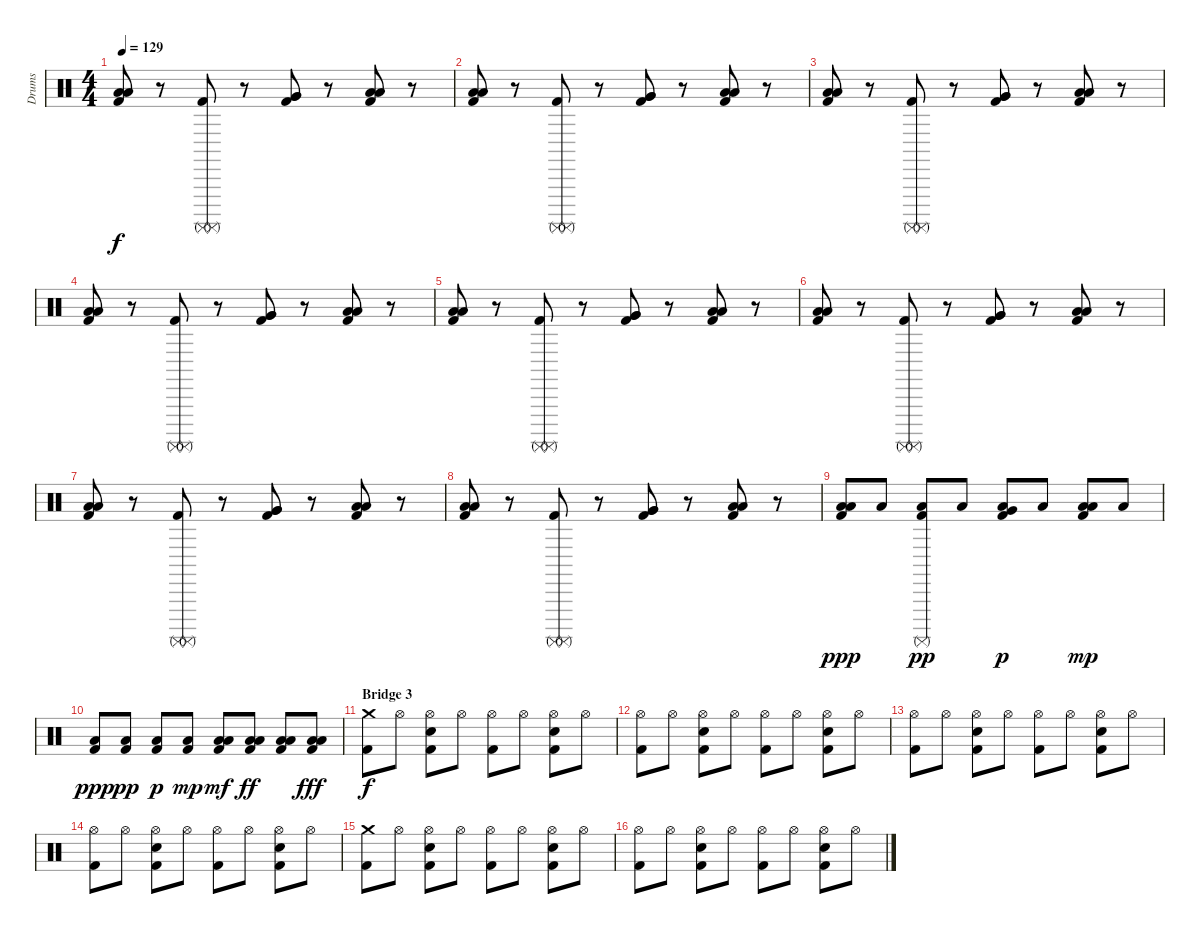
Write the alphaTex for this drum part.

\track ("Drums" "Drums") {instrument percussion}
\staff {score}
\articulation defaults
\ts (4 4)
\tempo 129
\clef neutral
\ks c
("Low Floor Tom (hit)" "Low Floor Tom (hit)" "Kick (hit) 2").8{dy f} r.8 ("Surdo (mute)" "Surdo (mute)" "Kick (hit) 2").8 r.8 ("Very Low Tom (hit)" "Very Low Tom (hit)" "Kick (hit) 2").8 r.8 ("Low Tom (hit)" "Low Tom (hit)" "Kick (hit) 2").8 r.8 |
("Low Floor Tom (hit)" "Low Floor Tom (hit)" "Kick (hit) 2").8 r.8 ("Surdo (mute)" "Surdo (mute)" "Kick (hit) 2").8 r.8 ("Very Low Tom (hit)" "Very Low Tom (hit)" "Kick (hit) 2").8 r.8 ("Low Tom (hit)" "Low Tom (hit)" "Kick (hit) 2").8 r.8 |
("Low Floor Tom (hit)" "Low Floor Tom (hit)" "Kick (hit) 2").8 r.8 ("Surdo (mute)" "Surdo (mute)" "Kick (hit) 2").8 r.8 ("Very Low Tom (hit)" "Very Low Tom (hit)" "Kick (hit) 2").8 r.8 ("Low Tom (hit)" "Low Tom (hit)" "Kick (hit) 2").8 r.8 |
("Low Floor Tom (hit)" "Low Floor Tom (hit)" "Kick (hit) 2").8 r.8 ("Surdo (mute)" "Surdo (mute)" "Kick (hit) 2").8 r.8 ("Very Low Tom (hit)" "Very Low Tom (hit)" "Kick (hit) 2").8 r.8 ("Low Tom (hit)" "Low Tom (hit)" "Kick (hit) 2").8 r.8 |
("Low Floor Tom (hit)" "Low Floor Tom (hit)" "Kick (hit) 2").8 r.8 ("Surdo (mute)" "Surdo (mute)" "Kick (hit) 2").8 r.8 ("Very Low Tom (hit)" "Very Low Tom (hit)" "Kick (hit) 2").8 r.8 ("Low Tom (hit)" "Low Tom (hit)" "Kick (hit) 2").8 r.8 |
("Low Floor Tom (hit)" "Low Floor Tom (hit)" "Kick (hit) 2").8 r.8 ("Surdo (mute)" "Surdo (mute)" "Kick (hit) 2").8 r.8 ("Very Low Tom (hit)" "Very Low Tom (hit)" "Kick (hit) 2").8 r.8 ("Low Tom (hit)" "Low Tom (hit)" "Kick (hit) 2").8 r.8 |
("Low Floor Tom (hit)" "Low Floor Tom (hit)" "Kick (hit) 2").8 r.8 ("Surdo (mute)" "Surdo (mute)" "Kick (hit) 2").8 r.8 ("Very Low Tom (hit)" "Very Low Tom (hit)" "Kick (hit) 2").8 r.8 ("Low Tom (hit)" "Low Tom (hit)" "Kick (hit) 2").8 r.8 |
("Low Floor Tom (hit)" "Low Floor Tom (hit)" "Kick (hit) 2").8 r.8 ("Surdo (mute)" "Surdo (mute)" "Kick (hit) 2").8 r.8 ("Very Low Tom (hit)" "Very Low Tom (hit)" "Kick (hit) 2").8 r.8 ("Low Tom (hit)" "Low Tom (hit)" "Kick (hit) 2").8 r.8 |
("Low Floor Tom (hit)" "Low Floor Tom (hit)" "Kick (hit) 2").8{dy ppp} "Low Floor Tom (hit)".8 ("Surdo (mute)" "Low Floor Tom (hit)" "Kick (hit) 2").8{dy pp} "Low Floor Tom (hit)".8 ("Very Low Tom (hit)" "Low Floor Tom (hit)" "Kick (hit) 2").8{dy p} "Low Floor Tom (hit)".8 ("Low Tom (hit)" "Low Floor Tom (hit)" "Kick (hit) 2").8{dy mp} "Low Floor Tom (hit)".8 |
("Low Floor Tom (hit)" "Kick (hit) 2").8{dy ppp} ("Low Floor Tom (hit)" "Kick (hit) 2").8{dy pp} ("Low Floor Tom (hit)" "Kick (hit) 2").8{dy p} ("Low Floor Tom (hit)" "Kick (hit) 2").8{dy mp} ("Low Floor Tom (hit)" "Low Floor Tom (hit)" "Kick (hit) 2").8{dy mf} ("Low Floor Tom (hit)" "Low Floor Tom (hit)" "Kick (hit) 2").8{dy ff} ("Low Floor Tom (hit)" "Low Floor Tom (hit)" "Kick (hit) 2").8 ("Low Floor Tom (hit)" "Low Floor Tom (hit)" "Kick (hit) 2").8{dy fff} |
\section ("" "Bridge 3")
("Crash medium (hit)" "Kick (hit) 2").8{dy f} "Hi-Hat (open)".8 ("Hi-Hat (open)" "Electric Snare (hit)" "Kick (hit) 2").8 "Hi-Hat (open)".8 ("Hi-Hat (open)" "Kick (hit) 2").8 "Hi-Hat (open)".8 ("Hi-Hat (open)" "Electric Snare (hit)" "Kick (hit) 2").8 "Hi-Hat (open)".8 |
("Hi-Hat (open)" "Kick (hit) 2").8 "Hi-Hat (open)".8 ("Hi-Hat (open)" "Electric Snare (hit)" "Kick (hit) 2").8 "Hi-Hat (open)".8 ("Hi-Hat (open)" "Kick (hit) 2").8 "Hi-Hat (open)".8 ("Hi-Hat (open)" "Electric Snare (hit)" "Kick (hit) 2").8 "Hi-Hat (open)".8 |
("Hi-Hat (open)" "Kick (hit) 2").8 "Hi-Hat (open)".8 ("Hi-Hat (open)" "Electric Snare (hit)" "Kick (hit) 2").8 "Hi-Hat (open)".8 ("Hi-Hat (open)" "Kick (hit) 2").8 "Hi-Hat (open)".8 ("Hi-Hat (open)" "Electric Snare (hit)" "Kick (hit) 2").8 "Hi-Hat (open)".8 |
("Hi-Hat (open)" "Kick (hit) 2").8 "Hi-Hat (open)".8 ("Hi-Hat (open)" "Electric Snare (hit)" "Kick (hit) 2").8 "Hi-Hat (open)".8 ("Hi-Hat (open)" "Kick (hit) 2").8 "Hi-Hat (open)".8 ("Hi-Hat (open)" "Electric Snare (hit)" "Kick (hit) 2").8 "Hi-Hat (open)".8 |
("Crash medium (hit)" "Kick (hit) 2").8 "Hi-Hat (open)".8 ("Hi-Hat (open)" "Electric Snare (hit)" "Kick (hit) 2").8 "Hi-Hat (open)".8 ("Hi-Hat (open)" "Kick (hit) 2").8 "Hi-Hat (open)".8 ("Hi-Hat (open)" "Electric Snare (hit)" "Kick (hit) 2").8 "Hi-Hat (open)".8 |
("Hi-Hat (open)" "Kick (hit) 2").8 "Hi-Hat (open)".8 ("Hi-Hat (open)" "Electric Snare (hit)" "Kick (hit) 2").8 "Hi-Hat (open)".8 ("Hi-Hat (open)" "Kick (hit) 2").8 "Hi-Hat (open)".8 ("Hi-Hat (open)" "Electric Snare (hit)" "Kick (hit) 2").8 "Hi-Hat (open)".8
